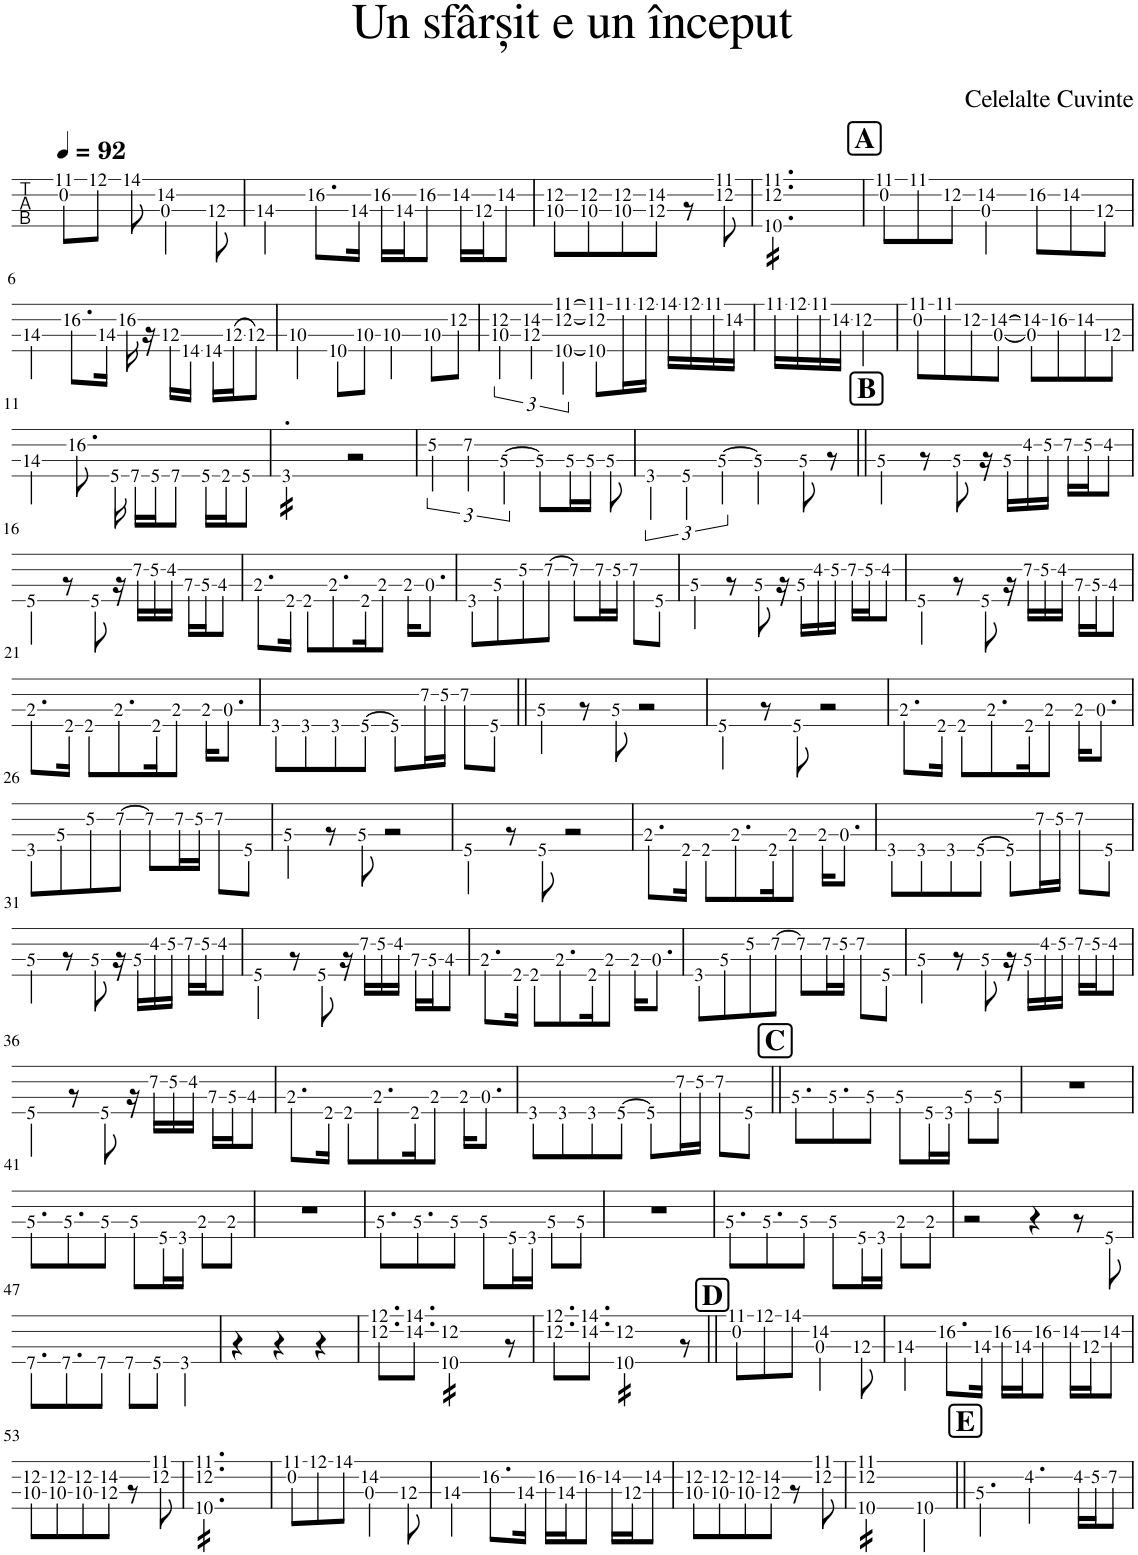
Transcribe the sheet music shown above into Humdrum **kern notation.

**kern
*part1
*staff1
*I"Bass Guitar
*I'B. Guit.
*stria4
*
*Trd7c12
*k[]
*M4/4
*MM92
=1
8D\ 8f#\L
8g\J
8a\
4AA\ 4e\
8A\
=2
4B\
8.f#\L
16B\Jk
16f#\LL
16B\J
8f#\J
16e\LL
16A\J
8e\J
=3
8G\ 8d\L
8G\ 8d\
8G\ 8d\
8A\ 8e\J
8r
8d\ 8f#\
=4
2.D\ 2.d\ 2.f#\
!!LO:REH:place=s1:a:B:cj:fs=14:t=A
=5
8D\ 8f#\L
8f#\
8d\J
4AA\ 4e\
8f#\L
8e\
8A\J
!!LO:LB:g=z
=6
4B\
8.f#\L
16B\Jk
16f#\
16r
16A\LL
16F#\JJ
16F#\LL
[16A\J
8A\J]
=7
4G\
8D\L
8G\J
4G\
8G\L
8d\J
=8
6G\ 6d\
6A\ 6e\
[6D\ [6d\ [6f#\
8D\] 8d\] 8f#\]L
16f#\L
16g\JJ
16a\LL
16g\
16f#\
16e\JJ
=9
16f#\LL
16g\
16f#\
16e\JJ
4d\
=10
8D\ 8f#\L
8f#\
8d\
[8AA\ [8e\J
8AA\] 8e\]L
8f#\
8e\
8A\J
!!LO:LB:g=z
=11
4B\
8.f#\
16AA\
16BB\LL
16AA\J
8BB\J
16AA\LL
16FF#\J
8AA\J
=12
2GG'\
2r
=13
6G\
6A\
[6D\
8D\L]
16D\L
16D\JJ
8D\
=14
6GG\
6AA\
[6D\
4D\]
8D\
8r
!!LO:REH:place=s1:a:B:cj:fs=14:t=B
=15||
4D\
8r
8D\
16r
16D\LL
16F#\
16G\JJ
16A\LL
16G\J
8F#\J
!!LO:LB:g=z
=16
4AA\
8r
8AA\
16r
16A\LL
16G\
16F#\JJ
16E\LL
16D\J
8C#\J
=17
8.BB\L
16FF#\Jk
8FF#\L
8.BB\
16FF#\K
8BB\J
16BB\KL
8.AA\J
=18
8GG\L
8D\
8G\
[8A\J
8A\L]
16A\L
16G\JJ
8A\L
8AA\J
=19
4D\
8r
8D\
16r
16D\LL
16F#\
16G\JJ
16A\LL
16G\J
8F#\J
=20
4AA\
8r
8AA\
16r
16A\LL
16G\
16F#\JJ
16E\LL
16D\J
8C#\J
!!LO:LB:g=z
=21
8.BB\L
16FF#\Jk
8FF#\L
8.BB\
16FF#\K
8BB\J
16BB\KL
8.AA\J
=22
8GG\L
8GG\
8GG\
[8AA\J
8AA\L]
16A\L
16G\JJ
8A\L
8AA\J
=23||
4D\
8r
8D\
2r
=24
4AA\
8r
8AA\
2r
=25
8.BB\L
16FF#\Jk
8FF#\L
8.BB\
16FF#\K
8BB\J
16BB\KL
8.AA\J
!!LO:LB:g=z
=26
8GG\L
8D\
8G\
[8A\J
8A\L]
16A\L
16G\JJ
8A\L
8AA\J
=27
4D\
8r
8D\
2r
=28
4AA\
8r
8AA\
2r
=29
8.BB\L
16FF#\Jk
8FF#\L
8.BB\
16FF#\K
8BB\J
16BB\KL
8.AA\J
=30
8GG\L
8GG\
8GG\
[8AA\J
8AA\L]
16A\L
16G\JJ
8A\L
8AA\J
!!LO:LB:g=z
=31
4D\
8r
8D\
16r
16D\LL
16F#\
16G\JJ
16A\LL
16G\J
8F#\J
=32
4AA\
8r
8AA\
16r
16A\LL
16G\
16F#\JJ
16E\LL
16D\J
8C#\J
=33
8.BB\L
16FF#\Jk
8FF#\L
8.BB\
16FF#\K
8BB\J
16BB\KL
8.AA\J
=34
8GG\L
8D\
8G\
[8A\J
8A\L]
16A\L
16G\JJ
8A\L
8AA\J
=35
4D\
8r
8D\
16r
16D\LL
16F#\
16G\JJ
16A\LL
16G\J
8F#\J
!!LO:LB:g=z
=36
4AA\
8r
8AA\
16r
16A\LL
16G\
16F#\JJ
16E\LL
16D\J
8C#\J
=37
8.BB\L
16FF#\Jk
8FF#\L
8.BB\
16FF#\K
8BB\J
16BB\KL
8.AA\J
=38
8GG\L
8GG\
8GG\
[8AA\J
8AA\L]
16A\L
16G\JJ
8A\L
8AA\J
!!LO:REH:place=s1:a:B:cj:fs=14:t=C
=39||
8.D\L
8.D\
8D\J
8D\L
16AA\L
16GG\JJ
8D\L
8D\J
=40
1r
!!LO:LB:g=z
=41
8.D\L
8.D\
8D\J
8D\L
16AA\L
16GG\JJ
8BB\L
8BB\J
=42
1r
=43
8.D\L
8.D\
8D\J
8D\L
16AA\L
16GG\JJ
8D\L
8D\J
=44
1r
=45
8.D\L
8.D\
8D\J
8D\L
16AA\L
16GG\JJ
8BB\L
8BB\J
=46
2r
4r
8r
8AA\
!!LO:LB:g=z
=47
8.BB\L
8.BB\
8BB\J
8BB\L
8AA\J
4GG\
=48
4r
4r
4r
=49
8.d\ 8.g\L
8.e\ 8.a\J
2D\ 2d\
8r
=50
8.d\ 8.g\L
8.e\ 8.a\J
2D\ 2d\
8r
!!LO:REH:place=s1:a:B:cj:fs=14:t=D
=51||
8D\ 8f#\L
8g\
8a\J
4AA\ 4e\
8A\
=52
4B\
8.f#\L
16B\Jk
16f#\LL
16B\J
8f#\J
16e\LL
16A\J
8e\J
!!LO:LB:g=z
=53
8G\ 8d\L
8G\ 8d\
8G\ 8d\
8A\ 8e\J
8r
8d\ 8f#\
=54
2.D\ 2.d\ 2.f#\
=55
8D\ 8f#\L
8g\
8a\J
4AA\ 4e\
8A\
=56
4B\
8.f#\L
16B\Jk
16f#\LL
16B\J
8f#\J
16e\LL
16A\J
8e\J
=57
8G\ 8d\L
8G\ 8d\
8G\ 8d\
8A\ 8e\J
8r
8d\ 8f#\
=58
2D\ 2d\ 2f#\
4D\
!!LO:REH:place=s1:a:B:cj:fs=14:t=E
=59||
4.D\
4.F#\
16F#\LL
16G\J
8A\J
=
*-
